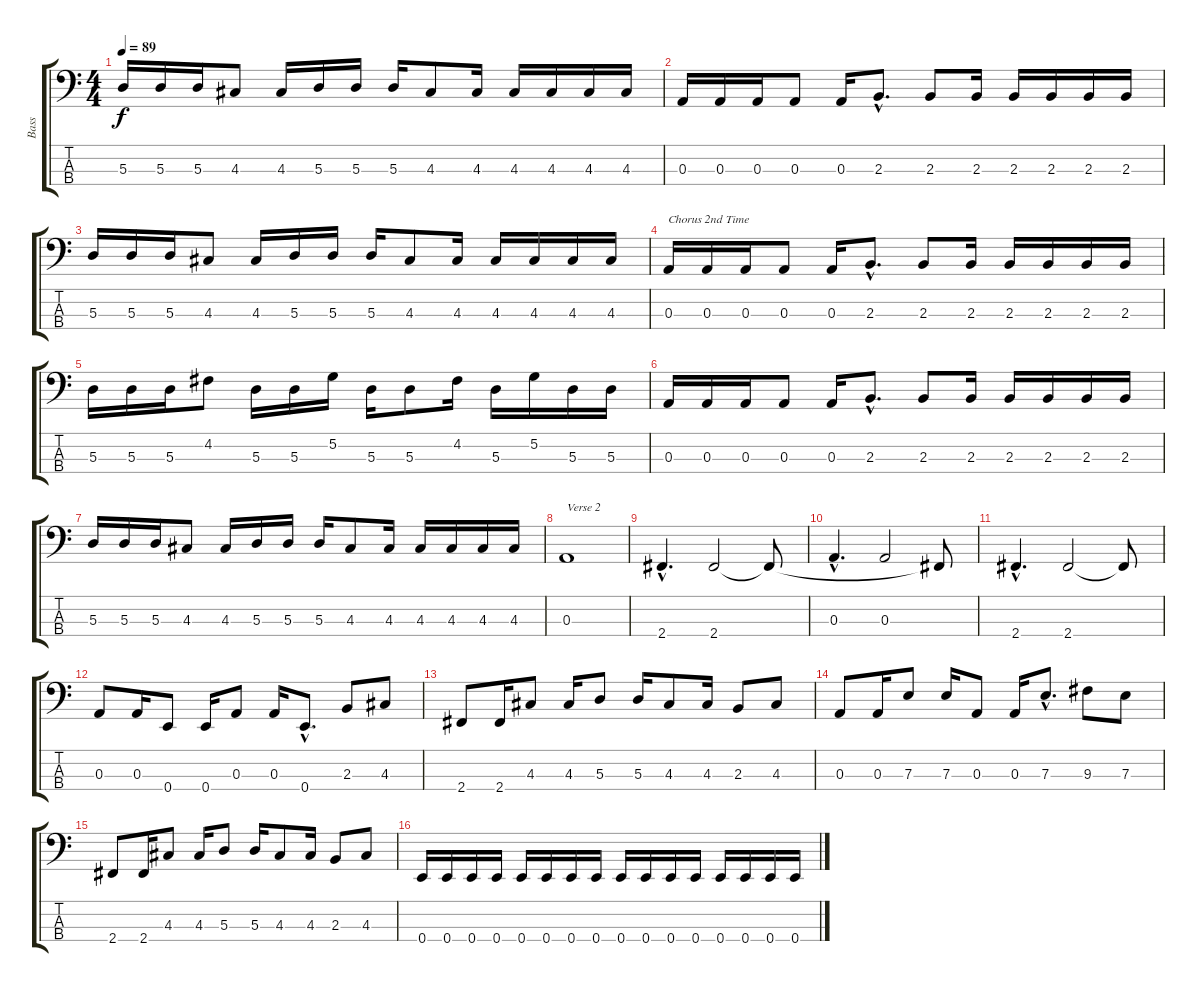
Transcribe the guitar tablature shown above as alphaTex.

\track ("Bass" "Bass") {instrument electricbassfinger}
\staff {score tabs}
\tuning (G2 D2 A1 E1) {hide}
\ts (4 4)
\tempo 89
\clef f4
\ks c
5.3.16{dy f} 5.3.16 5.3.16 4.3.8 4.3.16 5.3.16 5.3.16 5.3.16 4.3.8 4.3.16 4.3.16 4.3.16 4.3.16 4.3.16 |
0.3.16 0.3.16 0.3.16 0.3.8 0.3.16 2.3{hac}.8{d} 2.3.8 2.3.16 2.3.16 2.3.16 2.3.16 2.3.16 |
5.3.16 5.3.16 5.3.16 4.3.8 4.3.16 5.3.16 5.3.16 5.3.16 4.3.8 4.3.16 4.3.16 4.3.16 4.3.16 4.3.16 |
0.3.16{txt "Chorus 2nd Time"} 0.3.16 0.3.16 0.3.8 0.3.16 2.3{hac}.8{d} 2.3.8 2.3.16 2.3.16 2.3.16 2.3.16 2.3.16 |
5.3.16 5.3.16 5.3.16 4.2.8 5.3.16 5.3.16 5.2.16 5.3.16 5.3.8 4.2.16 5.3.16 5.2.16 5.3.16 5.3.16 |
0.3.16 0.3.16 0.3.16 0.3.8 0.3.16 2.3{hac}.8{d} 2.3.8 2.3.16 2.3.16 2.3.16 2.3.16 2.3.16 |
5.3.16 5.3.16 5.3.16 4.3.8 4.3.16 5.3.16 5.3.16 5.3.16 4.3.8 4.3.16 4.3.16 4.3.16 4.3.16 4.3.16 |
0.3.1{txt "Verse 2"} |
2.4{hac}.4{d} 2.4.2 2.4{t}.8 |
0.3{hac}.4{d} 0.3.2 2.4{t}.8 |
2.4{hac}.4{d} 2.4.2 2.4{t}.8 |
0.3.8 0.3.16 0.4.8 0.4.16 0.3.8 0.3.16 0.4{hac}.8{d} 2.3.8 4.3.8 |
2.4.8 2.4.16 4.3.8 4.3.16 5.3.8 5.3.16 4.3.8 4.3.16 2.3.8 4.3.8 |
0.3.8 0.3.16 7.3.8 7.3.16 0.3.8 0.3.16 7.3{hac}.8{d} 9.3.8 7.3.8 |
2.4.8 2.4.16 4.3.8 4.3.16 5.3.8 5.3.16 4.3.8 4.3.16 2.3.8 4.3.8 |
0.4.16 0.4.16 0.4.16 0.4.16 0.4.16 0.4.16 0.4.16 0.4.16 0.4.16 0.4.16 0.4.16 0.4.16 0.4.16 0.4.16 0.4.16 0.4.16
